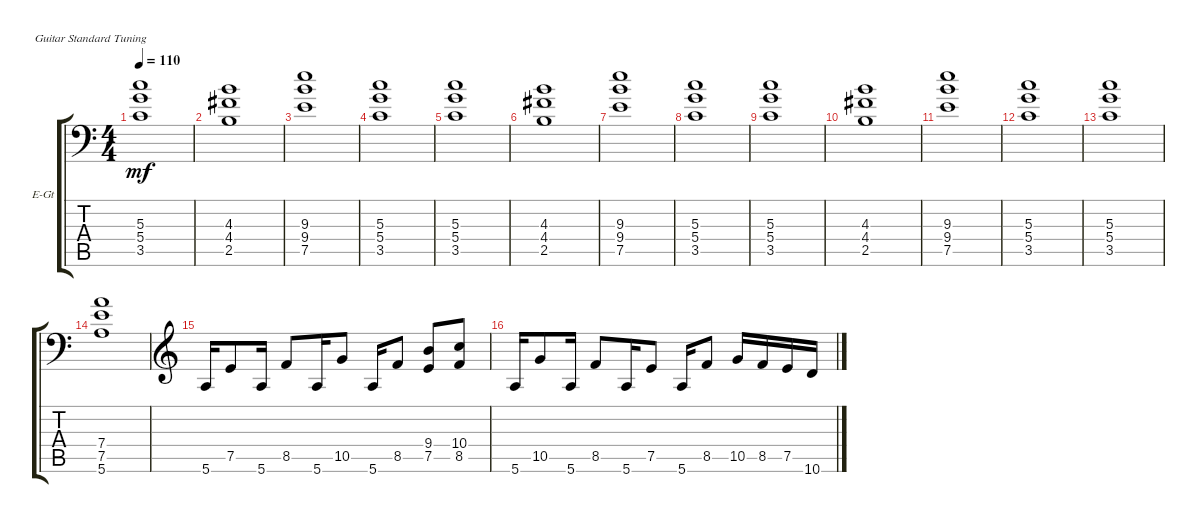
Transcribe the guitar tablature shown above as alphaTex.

\defaultSystemsLayout 4
\bracketExtendMode groupsimilarinstruments
\firstSystemTrackNameOrientation horizontal
\otherSystemsTrackNameOrientation horizontal
\track ("Electric Guitar" "E-Gt") {instrument overdrivenguitar}
\staff {score tabs}
\tuning (E4 B3 G3 D3 A2 E2)
\ts (4 4)
\tempo 110
\clef f4
\ks c
(3.5 5.4 5.3).1{dy mf} |
(2.5 4.4 4.3).1 |
(7.5 9.4 9.3).1 |
(3.5 5.4 5.3).1 |
(3.5 5.4 5.3).1 |
(2.5 4.4 4.3).1 |
(7.5 9.4 9.3).1 |
(3.5 5.4 5.3).1 |
(3.5 5.4 5.3).1 |
(2.5 4.4 4.3).1 |
(7.5 9.4 9.3).1 |
(3.5 5.4 5.3).1 |
(3.5 5.4 5.3).1 |
(7.5 7.4 5.6).1 |
\clef g2
5.6.16 7.5.8 5.6.16 8.5.8 5.6.16 10.5.8 5.6.16 8.5.8 (9.4 7.5).8 (10.4 8.5).8 |
5.6.16 10.5.8 5.6.16 8.5.8 5.6.16 7.5.8 5.6.16 8.5.8 10.5.16 8.5.16 7.5.16 10.6.16
